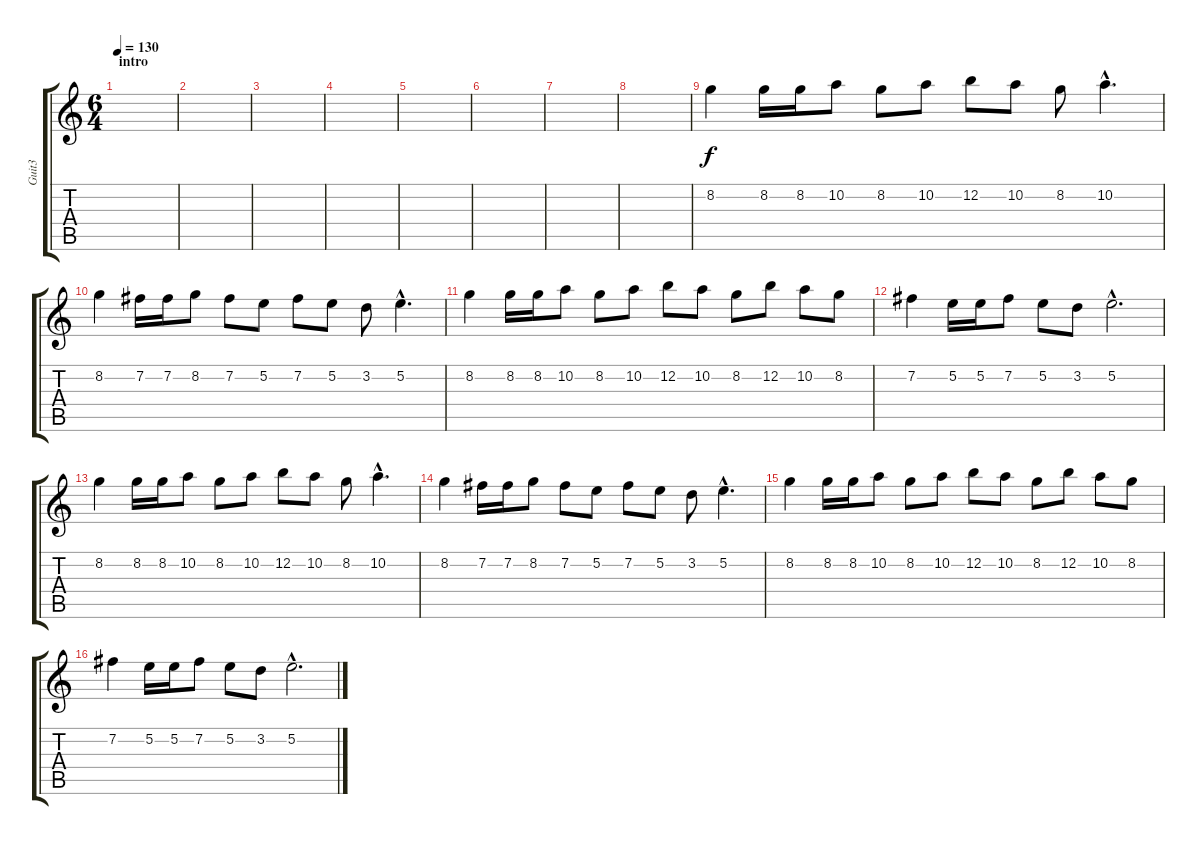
\track ("Guit3" "Guit3") {instrument overdrivenguitar}
\staff {score tabs}
\tuning (E4 B3 G3 D3 A2 E2) {hide}
\ts (6 4)
\section ("" "intro")
\tempo 130
\clef g2
\ks c
|
|
|
|
|
|
|
|
8.2.4 8.2.16 8.2.16 10.2.8 8.2.8 10.2.8 12.2.8 10.2.8 8.2.8 10.2{hac}.4{d} |
8.2.4 7.2.16 7.2.16 8.2.8 7.2.8 5.2.8 7.2.8 5.2.8 3.2.8 5.2{hac}.4{d} |
8.2.4 8.2.16 8.2.16 10.2.8 8.2.8 10.2.8 12.2.8 10.2.8 8.2.8 12.2.8 10.2.8 8.2.8 |
7.2.4 5.2.16 5.2.16 7.2.8 5.2.8 3.2.8 5.2{hac}.2{d} |
8.2.4 8.2.16 8.2.16 10.2.8 8.2.8 10.2.8 12.2.8 10.2.8 8.2.8 10.2{hac}.4{d} |
8.2.4 7.2.16 7.2.16 8.2.8 7.2.8 5.2.8 7.2.8 5.2.8 3.2.8 5.2{hac}.4{d} |
8.2.4 8.2.16 8.2.16 10.2.8 8.2.8 10.2.8 12.2.8 10.2.8 8.2.8 12.2.8 10.2.8 8.2.8 |
7.2.4 5.2.16 5.2.16 7.2.8 5.2.8 3.2.8 5.2{hac}.2{d}
